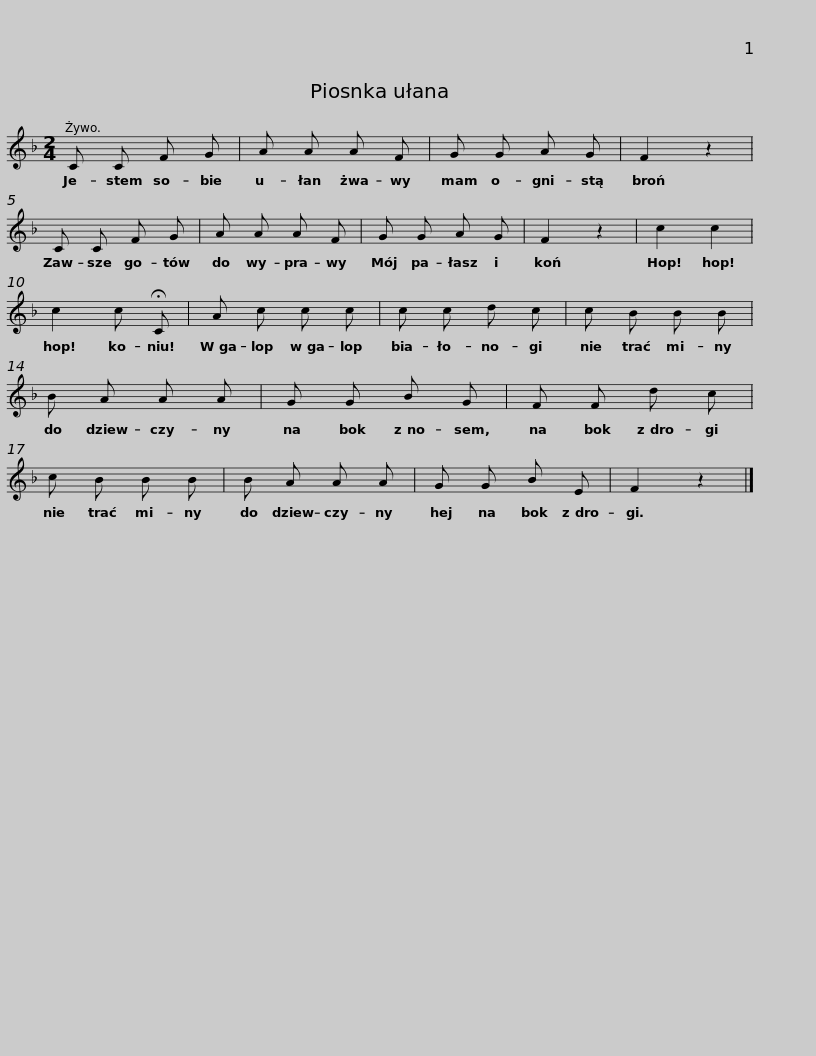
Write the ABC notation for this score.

X:1
L:1/8
M:2/4
I:linebreak $
K:F
V:1 treble
V:1
 C C F G | A A A F | G G A G | F2 z2 | C C F G | %5
 A A A F |$ G G A G | F2 z2 | c2 c2 | c2 c !fermata!C | %10
 A c c c | c c d c | c B B B |$ B A A A | G G B G | %15
 F F d c | c B B B | B A A A |$ G G B E | F2 z2 |] %20
